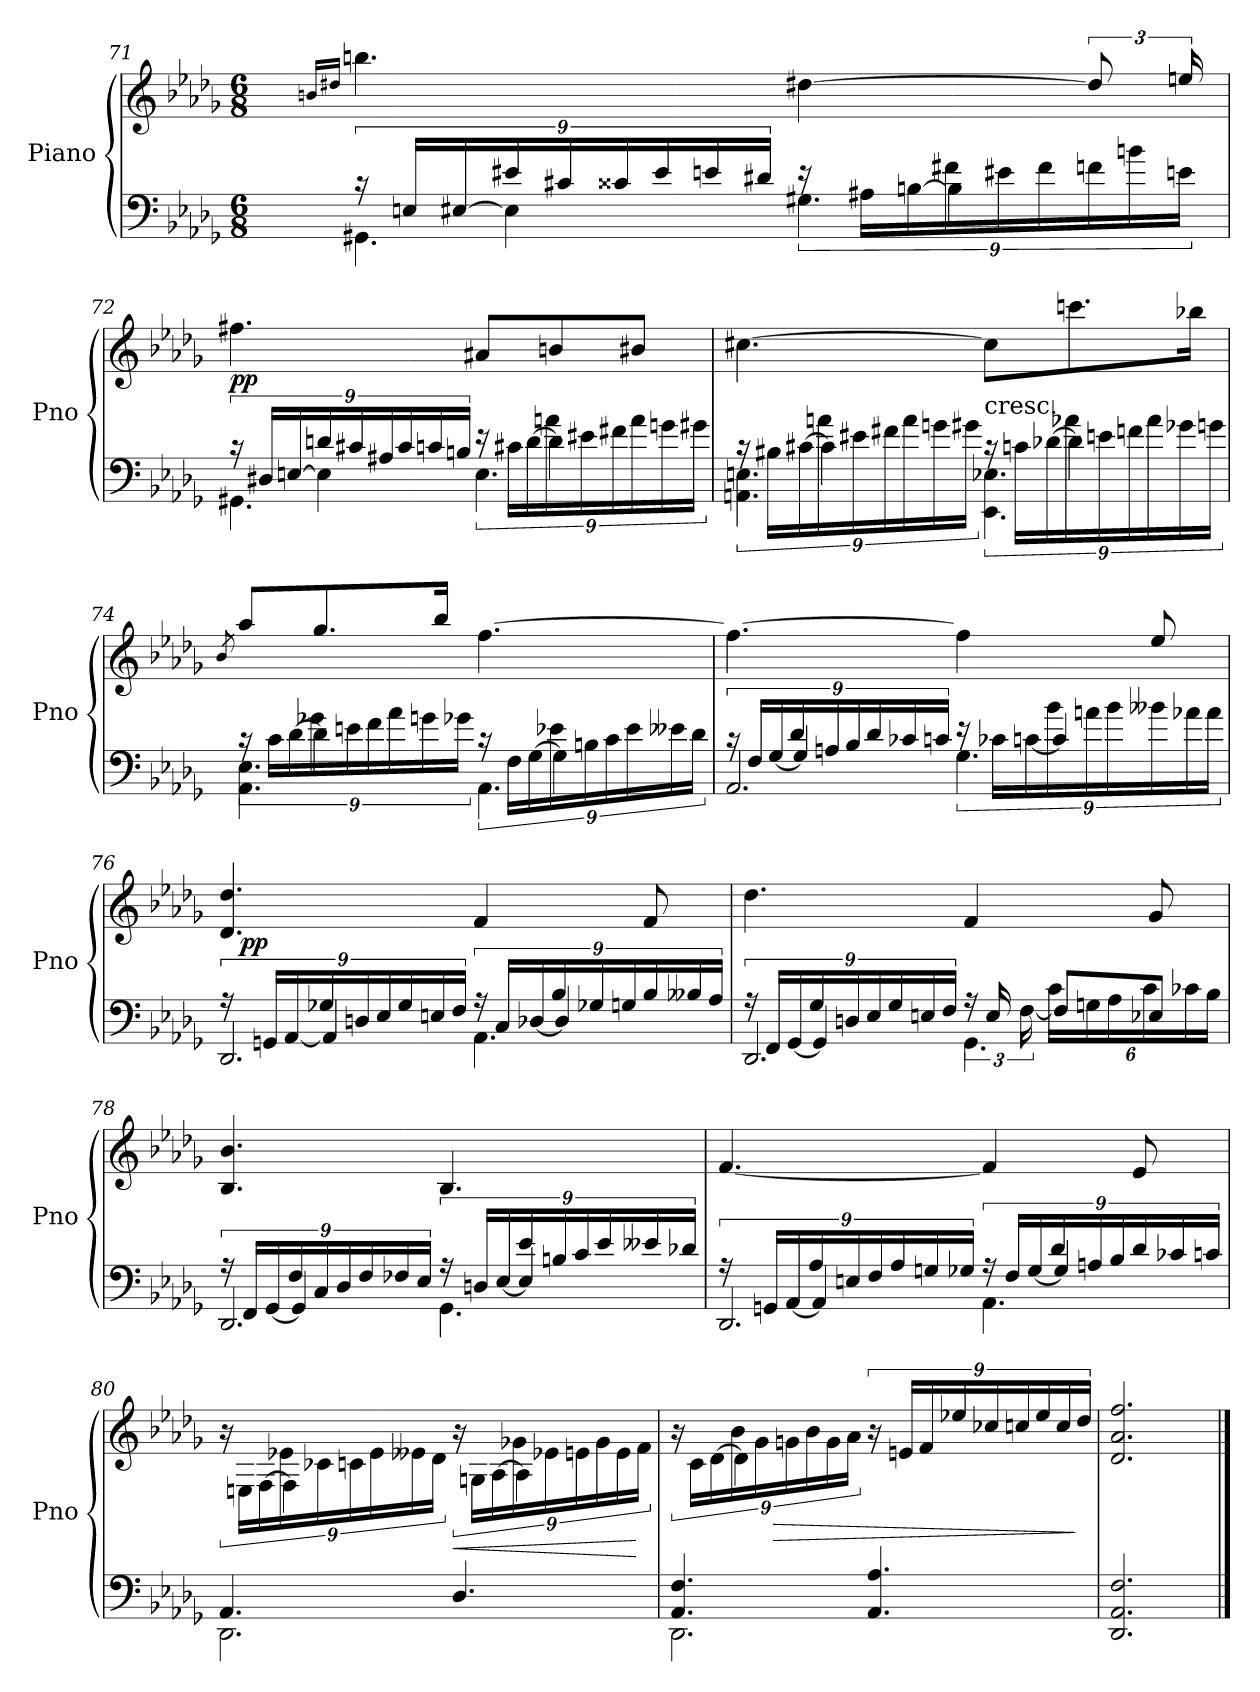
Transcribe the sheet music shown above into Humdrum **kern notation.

**kern	**kern	**dynam
*part1	*part1	*part1
*staff2	*staff1	*staff1/2
*I"Piano	*	*
*I'Pno	*	*
*clefF4	*clefG2	*
*k[b-e-a-d-g-]	*k[b-e-a-d-g-]	*
*M6/8	*M6/8	*
=71	=71	=71
.	16qbnLL	.
.	16qdd#XJJ	.
*^	*	*
*	*^	*	*
4.GG#X\	8ryy	24rc	4.bbn	.
.	.	24En/LL	.	.
.	.	[24E#X	.	.
.	4E#]	24e#X	.	.
.	.	24c#X	.	.
.	.	24c##X	.	.
.	.	24e#	.	.
.	.	24en	.	.
.	.	24d#XJJ	.	.
4.G#X\	8ryy	24re	[4dd#X	.
.	.	24A#X/LL	.	.
.	.	[24Bn	.	.
.	4B]	24f#X	.	.
.	.	24e#X	.	.
.	.	24f#\	.	.
.	.	24fn\	12dd#/]	.
.	.	24bn\	.	.
.	.	24en\JJ	24een/	.
=72	=72	=72	=72	=72
4.GG#X\	8ryy	24rc	4.ff#X	pp
.	.	24D#X/LL	.	.
.	.	[24En	.	.
.	4E]	24dn	.	.
.	.	24c#X	.	.
.	.	24A#X	.	.
.	.	24c#	.	.
.	.	24cn	.	.
.	.	24BnJJ	.	.
4.E\	8ryy	24re	8a#XL	.
.	.	24c#X/LL	.	.
.	.	[24d	.	.
.	4d]	24an\	8bn/	.
.	.	24e#X	.	.
.	.	24f#X	.	.
.	.	24a\	8b#X/J	.
.	.	24gn\	.	.
.	.	24g#XJJ	.	.
=73	=73	=73	=73	=73
4.AAn\ 4.En\	8ryy	24rc	[4.cc#X	.
.	.	24B#X/LL	.	.
.	.	[24c#X	.	.
.	4c#]	24an\	.	.
.	.	24e#X	.	.
.	.	24f#X	.	.
.	.	24a\	.	.
.	.	24gn\	.	.
.	.	24g#XJJ	.	.
!	!	!	!LO:TX:c:t=cresc.	!
4.EE-\ 4.E-X\	8ryy	24rc	8cc#L]	.
.	.	24cn/LL	.	.
.	.	[24d-X	.	.
.	4d-]	24a-X	8.cccn	.
.	.	24en\	.	.
.	.	24fn\	.	.
.	.	24a-\	.	.
.	.	24g-X	.	.
.	.	.	16bb-XJk	.
.	.	24gn\JJ	.	.
=74	=74	=74	=74	=74
.	.	.	8qb-	.
4.AA-\ 4.E-\	8ryy	24rc	8aa-L	.
.	.	24c/LL	.	.
.	.	[24d-	.	.
.	4d-]	24g-X	8.gg-	.
.	.	24en\	.	.
.	.	24f\	.	.
.	.	24a-\	.	.
.	.	24gn\	.	.
.	.	.	16bb-/Jk	.
.	.	24g-XJJ	.	.
4.AA-\	8ryy	24rc	[4.ff	.
.	.	24F/LL	.	.
.	.	[24G-	.	.
.	4G-]	24e-X	.	.
.	.	24Bn\	.	.
.	.	24c\	.	.
.	.	24e-\	.	.
.	.	24e--X\	.	.
.	.	24d-\JJ	.	.
=75	=75	=75	=75	=75
*	*	*^	*	*
2.AA-	4.ryy	8ryy	24rc	4.ff_	.
.	.	.	24F/LL	.	.
.	.	.	[24G-	.	.
.	.	4G-]	24d-	.	.
.	.	.	24An	.	.
.	.	.	24B-	.	.
.	.	.	24d-	.	.
.	.	.	24c-X	.	.
.	.	.	24cnJJ	.	.
.	4.G-\	8ryy	24re	4ff]	.
.	.	.	24c-X/LL	.	.
.	.	.	[24cn	.	.
.	.	4c]	24b-\	.	.
.	.	.	24an\	.	.
.	.	.	24b-\	.	.
.	.	.	24b--X\	8ee-/	.
.	.	.	24a-X	.	.
.	.	.	24a-\JJ	.	.
=76	=76	=76	=76	=76	=76
*	*	*	*	*^	*
2.DD-	4.ryy	8ryy	24rA	4.d- 4.dd-	24ryy	.
.	.	.	24GGn/LL	.	3%2ryy	pp
.	.	.	[24AA-	.	.	.
.	.	4AA-]	24G-X	.	.	.
.	.	.	24Dn	.	.	.
.	.	.	24E-	.	.	.
.	.	.	24G-	.	.	.
.	.	.	24En	.	.	.
.	.	.	24FJJ	.	.	.
.	4.AA-\	8ryy	24rA	4f	.	.
.	.	.	24C/LL	.	.	.
.	.	.	[24D-X	.	.	.
.	.	4D-]	24B-	.	.	.
.	.	.	24G-X	.	.	.
.	.	.	24Gn	.	.	.
.	.	.	24B-	8f	.	.
.	.	.	24B--X	.	.	.
.	.	.	24A-JJ	.	24ryy	.
*	*	*	*	*v	*v	*
=77	=77	=77	=77	=77	=77
2.DD-	4.ryy	8ryy	24rA	4.dd-	.
.	.	.	24FF/LL	.	.
.	.	.	[24GG-	.	.
.	.	4GG-]	24G-	.	.
.	.	.	24Dn	.	.
.	.	.	24E-	.	.
.	.	.	24G-	.	.
.	.	.	24En	.	.
.	.	.	24FJJ	.	.
.	4.GG-\	8ryy	24rA	4f	.
.	.	.	24E/	.	.
.	.	.	[24F	.	.
.	.	8FL]	24cLL	.	.
.	.	.	24Gn	.	.
.	.	.	24A-	.	.
.	.	8E-XJ	24c	8g-	.
.	.	.	24c-X	.	.
.	.	.	24B-JJ	.	.
=78	=78	=78	=78	=78	=78
2.DD-	4.ryy	8ryy	24rA	4.B- 4.b-	.
.	.	.	24FF/LL	.	.
.	.	.	[24GG-	.	.
.	.	4GG-]	24F	.	.
.	.	.	24C	.	.
.	.	.	24D-	.	.
.	.	.	24F	.	.
.	.	.	24F-X	.	.
.	.	.	24E-JJ	.	.
.	4.GG-\	8ryy	24rA	4.B-	.
.	.	.	24Dn/LL	.	.
.	.	.	[24E-	.	.
.	.	4E-]	24e-	.	.
.	.	.	24Bn	.	.
.	.	.	24c	.	.
.	.	.	24e-	.	.
.	.	.	24e--X	.	.
.	.	.	24d-XJJ	.	.
=79	=79	=79	=79	=79	=79
2.DD-	4.ryy	8ryy	24rA	[4.f	.
.	.	.	24GGn/LL	.	.
.	.	.	[24AA-	.	.
.	.	4AA-]	24A-	.	.
.	.	.	24En	.	.
.	.	.	24F	.	.
.	.	.	24A-	.	.
.	.	.	24Gn	.	.
.	.	.	24G-XJJ	.	.
.	4.AA-\	8ryy	24rA	4f]	.
.	.	.	24F/LL	.	.
.	.	.	[24G-	.	.
.	.	4G-]	24d-	.	.
.	.	.	24An	.	.
.	.	.	24B-	.	.
.	.	.	24d-	8e-	.
.	.	.	24c-X	.	.
.	.	.	24cnJJ	.	.
*	*v	*v	*v	*	*
=80	=80	=80	=80
*	*	*^	*
2.DD-\	4.AA-/	8ryy	24r	.
.	.	.	24EnLL	.
.	.	.	[24F	.
.	.	4F\]	24e-X	.
.	.	.	24c-X	.
.	.	.	24cn	.
.	.	.	24e-	.
.	.	.	24e--X	.
.	.	.	24d-JJ	.
.	4.D-/	8ryy	24r	<
.	.	.	24GnLL	.
.	.	.	[24A-	.
.	.	4A-\]	24g-X	.
.	.	.	24e-X	.
.	.	.	24en	.
.	.	.	24g-	.
.	.	.	24e	.
.	.	.	24fJJ	[
=81	=81	=81	=81	=81
2.DD-\	4.AA-/ 4.F/	8ryy	24r	.
.	.	.	24cLL	.
.	.	.	[24d-	.
.	.	4d-\]	24b-	.
.	.	.	24g-	.
.	.	.	24gn	>
.	.	.	24b-	.
.	.	.	24g	.
.	.	.	24a-JJ	.
.	4.AA-/ 4.A-/	4.ryy	24r	.
.	.	.	24enLL	.
.	.	.	24f	.
.	.	.	24ee-X	.
.	.	.	24cc-X	.
.	.	.	24ccn	.
.	.	.	24ee-	.
.	.	.	24cc	.
.	.	.	24dd-JJ	]
*v	*v	*	*	*
*	*v	*v	*
=82	=82	=82
2.DD- 2.AA- 2.F	2.d- 2.a- 2.ff	.
==	==	==
*-	*-	*-
